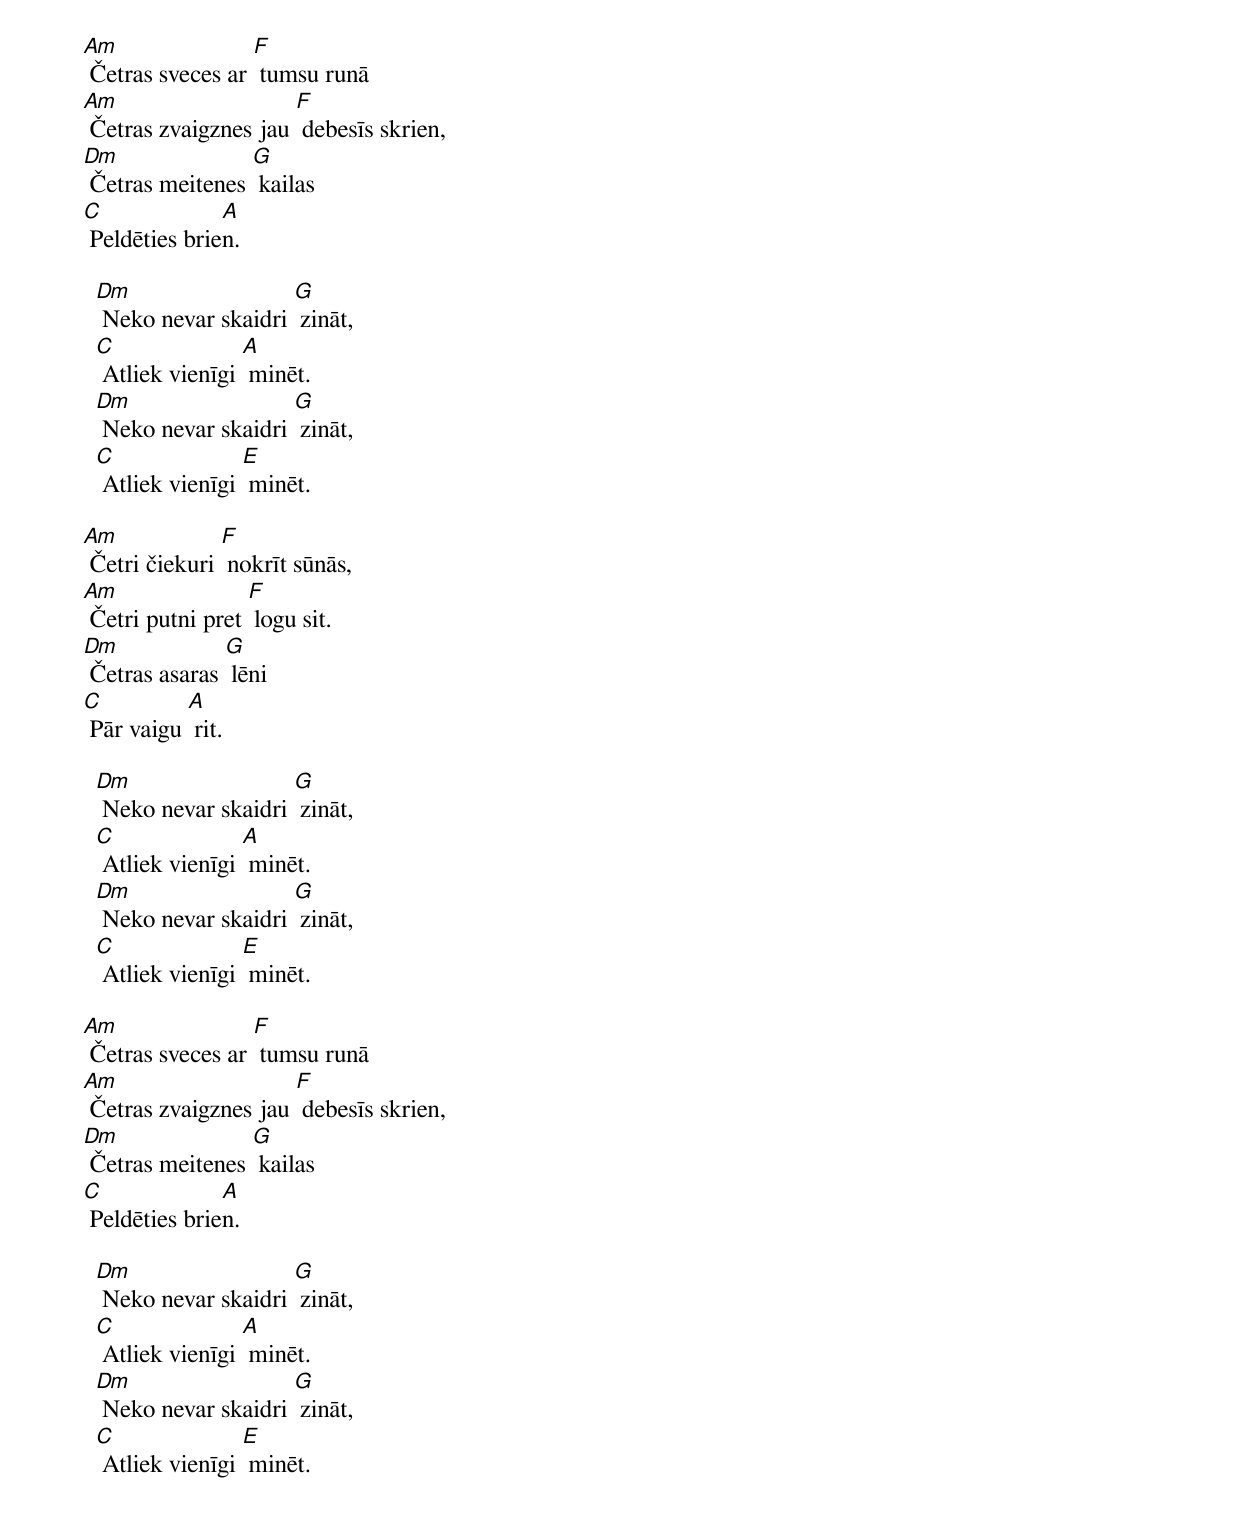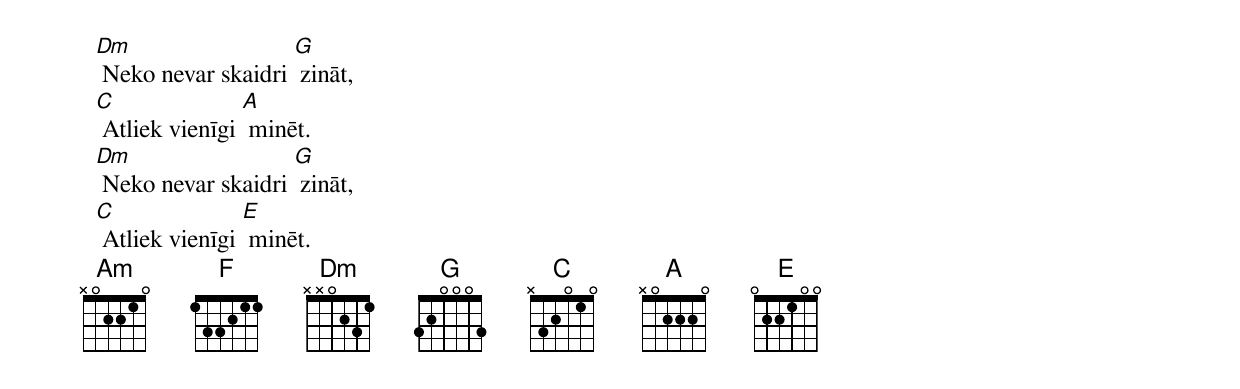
[Am] Četras sveces ar [F] tumsu runā
[Am] Četras zvaigznes jau [F] debesīs skrien,
[Dm] Četras meitenes [G] kailas
[C] Peldēties brie[A]n.

  [Dm] Neko nevar skaidri [G] zināt,
  [C] Atliek vienīgi [A] minēt.
  [Dm] Neko nevar skaidri [G] zināt,
  [C] Atliek vienīgi [E] minēt.

[Am] Četri čiekuri [F] nokrīt sūnās,
[Am] Četri putni pret [F] logu sit.
[Dm] Četras asaras [G] lēni
[C] Pār vaigu [A] rit.

  [Dm] Neko nevar skaidri [G] zināt,
  [C] Atliek vienīgi [A] minēt.
  [Dm] Neko nevar skaidri [G] zināt,
  [C] Atliek vienīgi [E] minēt.

[Am] Četras sveces ar [F] tumsu runā
[Am] Četras zvaigznes jau [F] debesīs skrien,
[Dm] Četras meitenes [G] kailas
[C] Peldēties brie[A]n.

  [Dm] Neko nevar skaidri [G] zināt,
  [C] Atliek vienīgi [A] minēt.
  [Dm] Neko nevar skaidri [G] zināt,
  [C] Atliek vienīgi [E] minēt.

  [Dm] Neko nevar skaidri [G] zināt,
  [C] Atliek vienīgi [A] minēt.
  [Dm] Neko nevar skaidri [G] zināt,
  [C] Atliek vienīgi [E] minēt.
